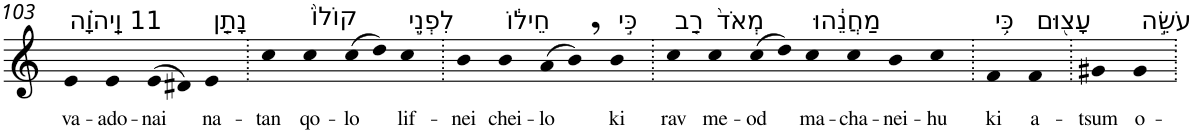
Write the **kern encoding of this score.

**kern	**text
*part1	*part1
*staff1	*staff1
*I"Piano	*
*I'Pno	*
!!LO:PB:g=z
*clefG2	*
*k[]	*
=103	=103
!LO:TX:a:t=11 וַֽיהוָ֗ה	!
!	!LO:LY:b
4e	va-
!	!LO:LY:b
4e	-ado-
!	!LO:LY:b
(>8e	-nai
8d#X)	.
!LO:TX:a:t=נָתַ֤ן	!
!	!LO:LY:b
4e	na-
=104.	=104.
!	!LO:LY:b
4cc	-tan
!LO:TX:a:t=קוֹלוֹ֙	!
!	!LO:LY:b
4cc	qo-
!	!LO:LY:b
(>8cc	-lo
8dd)	.
!LO:TX:a:t=לִפְנֵ֣י	!
!	!LO:LY:b
4cc	lif-
=105.	=105.
!	!LO:LY:b
4b	-nei
!LO:TX:a:t=חֵיל֔וֹ	!
!	!LO:LY:b
4b	chei-
!	!LO:LY:b
(>8a	-lo
8b,)	.
!LO:TX:a:t=כִּ֣י	!
!	!LO:LY:b
4b	ki
=106.	=106.
!LO:TX:a:t=רַ֤ב	!
!	!LO:LY:b
4cc	rav
!LO:TX:a:t=מְאֹד֙	!
!	!LO:LY:b
4cc	me-
!	!LO:LY:b
(>8cc	-od
8dd)	.
!LO:TX:a:t=מַחֲנֵ֔הוּ	!
!	!LO:LY:b
4cc	ma-
!	!LO:LY:b
4cc	-cha-
!	!LO:LY:b
4b	-nei-
!	!LO:LY:b
4cc	-hu
=107.	=107.
!LO:TX:a:t=כִּ֥י	!
!	!LO:LY:b
4f	ki
!LO:TX:a:t=עָצ֖וּם	!
!	!LO:LY:b
4f	a-
=108.	=108.
!	!LO:LY:b
4g#X	-tsum
!LO:TX:a:t=עֹשֵׂ֣ה	!
!	!LO:LY:b
4g#	o-
=.	=.
*-	*-
